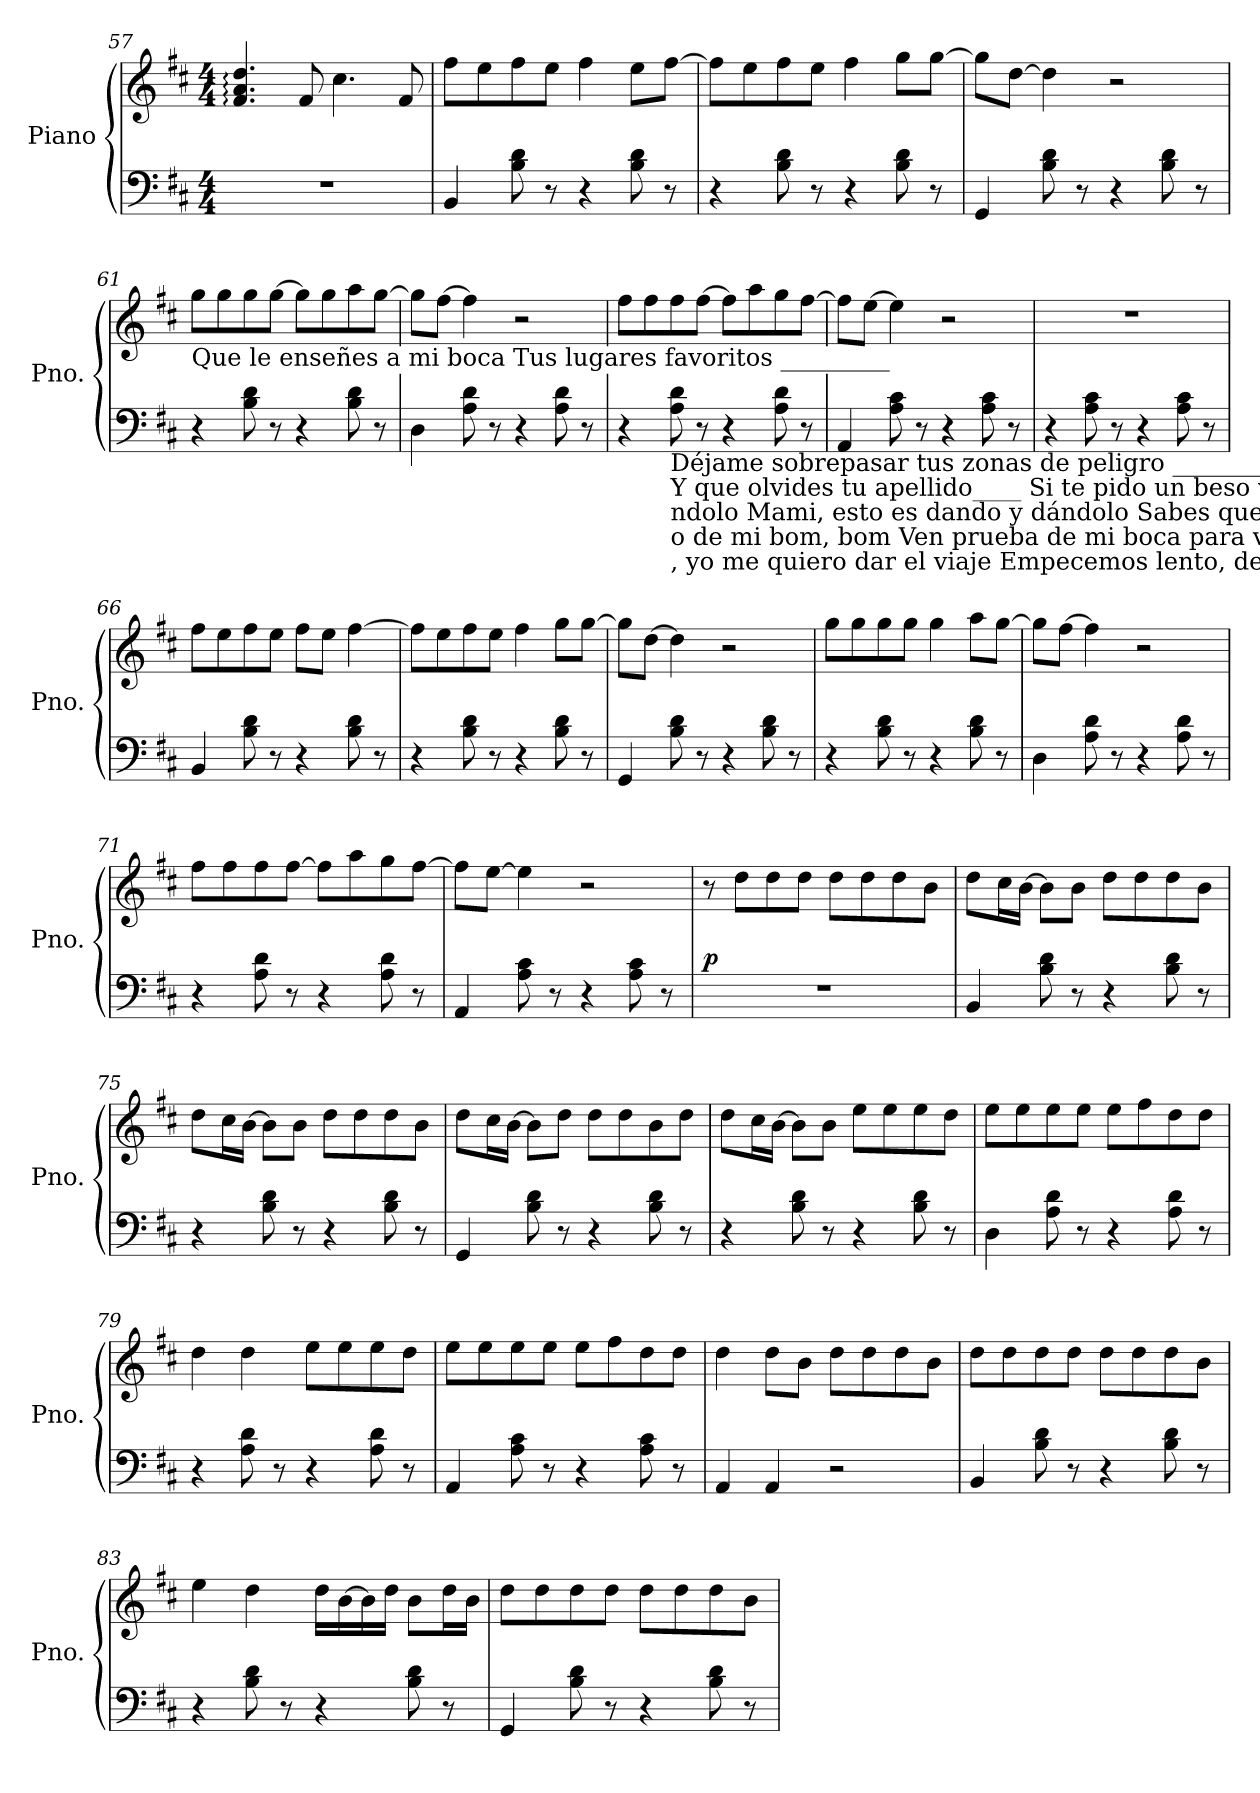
**kern	**kern	**dynam
*part1	*part1	*part1
*staff2	*staff1	*staff1/2
*I"Piano	*	*
*I'Pno.	*	*
*clefF4	*clefG2	*
*k[f#c#]	*k[f#c#]	*
*M4/4	*M4/4	*
=57	=57	=57
1r	4.f#/: 4.a/: 4.dd/:	.
.	8f#/	.
.	4.cc#\	.
.	8f#/	.
=58	=58	=58
4BB/	8ff#\L	.
.	8ee\	.
8B\ 8d\	8ff#\	.
8r	8ee\J	.
4r	4ff#\	.
8B\ 8d\	8ee\L	.
8r	[8ff#\J	.
=59	=59	=59
4r	8ff#\L]	.
.	8ee\	.
8B\ 8d\	8ff#\	.
8r	8ee\J	.
4r	4ff#\	.
8B\ 8d\	8gg\L	.
8r	[8gg\J	.
=60	=60	=60
4GG/	8gg\L]	.
.	[8dd\J	.
8B\ 8d\	4dd\]	.
8r	.	.
4r	2r	.
8B\ 8d\	.	.
8r	.	.
!!LO:PB:g=z
=61	=61	=61
!	!LO:TX:b:t=Que le enseñes a mi boca                                Tus   lugares    favoritos _________	!
4r	8gg\L	.
.	8gg\	.
8B\ 8d\	8gg\	.
8r	[8gg\J	.
4r	8gg\L]	.
.	8gg\	.
8B\ 8d\	8aa\	.
8r	[8gg\J	.
=62	=62	=62
4D\	8gg\L]	.
.	[8ff#\J	.
8A\ 8d\	4ff#\]	.
8r	.	.
4r	2r	.
8A\ 8d\	.	.
8r	.	.
=63	=63	=63
4r	8ff#\L	.
.	8ff#\	.
!LO:TX:b:t=Déjame  sobrepasar  tus zonas de   peligro _____________                   Hasta provocar tus gritos______	!	!
!LO:TX:b:t=Y que olvides tu apellido____                      Si te pido un beso ven dámelo   Yo sé que estás pensándo    Llevo tiempo intentá-	!	!
!LO:TX:b:t=ndolo       Mami, esto es dando y dándolo Sabes que tu corazón conmigo te hace bom, bom Sabes que esa beba está buscand-	!	!
!LO:TX:b:t=o de mi bom, bom Ven prueba de mi boca para ver cómo te sabe Quiero, quiero, quiero ver cuánto amor a ti te cabe     Yo no tengo prisa-	!	!
!LO:TX:b:t=, yo me quiero dar el viaje                    Empecemos lento, después salvaje         Pa sito a     pas   i  to,     suave suave-	!	!
8A\ 8d\	8ff#\	.
8r	[8ff#\J	.
4r	8ff#\L]	.
.	8aa\	.
8A\ 8d\	8gg\	.
8r	[8ff#\J	.
=64	=64	=64
4AA/	8ff#\L]	.
.	[8ee\J	.
8A\ 8c#\	4ee\]	.
8r	.	.
4r	2r	.
8A\ 8c#\	.	.
8r	.	.
=65	=65	=65
4r	1r	.
8A\ 8c#\	.	.
8r	.	.
4r	.	.
8A\ 8c#\	.	.
8r	.	.
!!LO:LB:g=z
=66	=66	=66
4BB/	8ff#\L	.
.	8ee\	.
8B\ 8d\	8ff#\	.
8r	8ee\J	.
4r	8ff#\L	.
.	8ee\J	.
8B\ 8d\	[4ff#\	.
8r	.	.
=67	=67	=67
4r	8ff#\L]	.
.	8ee\	.
8B\ 8d\	8ff#\	.
8r	8ee\J	.
4r	4ff#\	.
8B\ 8d\	8gg\L	.
8r	[8gg\J	.
=68	=68	=68
4GG/	8gg\L]	.
.	[8dd\J	.
8B\ 8d\	4dd\]	.
8r	.	.
4r	2r	.
8B\ 8d\	.	.
8r	.	.
=69	=69	=69
4r	8gg\L	.
.	8gg\	.
8B\ 8d\	8gg\	.
8r	8gg\J	.
4r	4gg\	.
8B\ 8d\	8aa\L	.
8r	[8gg\J	.
=70	=70	=70
4D\	8gg\L]	.
.	[8ff#\J	.
8A\ 8d\	4ff#\]	.
8r	.	.
4r	2r	.
8A\ 8d\	.	.
8r	.	.
!!LO:LB:g=z
=71	=71	=71
4r	8ff#\L	.
.	8ff#\	.
8A\ 8d\	8ff#\	.
8r	[8ff#\J	.
4r	8ff#\L]	.
.	8aa\	.
8A\ 8d\	8gg\	.
8r	[8ff#\J	.
=72	=72	=72
4AA/	8ff#\L]	.
.	[8ee\J	.
8A\ 8c#\	4ee\]	.
8r	.	.
4r	2r	.
8A\ 8c#\	.	.
8r	.	.
=73	=73	=73
!	!	!LO:DY:a=2
1r	8r	p
.	8dd\L	.
.	8dd\	.
.	8dd\J	.
.	8dd\L	.
.	8dd\	.
.	8dd\	.
.	8b\J	.
=74	=74	=74
4BB/	8dd\L	.
.	16cc#\L	.
.	[16b\JJ	.
8B\ 8d\	8b\L]	.
8r	8b\J	.
4r	8dd\L	.
.	8dd\	.
8B\ 8d\	8dd\	.
8r	8b\J	.
=75	=75	=75
4r	8dd\L	.
.	16cc#\L	.
.	[16b\JJ	.
8B\ 8d\	8b\L]	.
8r	8b\J	.
4r	8dd\L	.
.	8dd\	.
8B\ 8d\	8dd\	.
8r	8b\J	.
!!LO:LB:g=z
=76	=76	=76
4GG/	8dd\L	.
.	16cc#\L	.
.	[16b\JJ	.
8B\ 8d\	8b\L]	.
8r	8dd\J	.
4r	8dd\L	.
.	8dd\	.
8B\ 8d\	8b\	.
8r	8dd\J	.
=77	=77	=77
4r	8dd\L	.
.	16cc#\L	.
.	[16b\JJ	.
8B\ 8d\	8b\L]	.
8r	8b\J	.
4r	8ee\L	.
.	8ee\	.
8B\ 8d\	8ee\	.
8r	8dd\J	.
=78	=78	=78
4D\	8ee\L	.
.	8ee\	.
8A\ 8d\	8ee\	.
8r	8ee\J	.
4r	8ee\L	.
.	8ff#\	.
8A\ 8d\	8dd\	.
8r	8dd\J	.
=79	=79	=79
4r	4dd\	.
8A\ 8d\	4dd\	.
8r	.	.
4r	8ee\L	.
.	8ee\	.
8A\ 8d\	8ee\	.
8r	8dd\J	.
=80	=80	=80
4AA/	8ee\L	.
.	8ee\	.
8A\ 8c#\	8ee\	.
8r	8ee\J	.
4r	8ee\L	.
.	8ff#\	.
8A\ 8c#\	8dd\	.
8r	8dd\J	.
!!LO:LB:g=z
=81	=81	=81
4AA/	4dd\	.
4AA/	8dd\L	.
.	8b\J	.
2r	8dd\L	.
.	8dd\	.
.	8dd\	.
.	8b\J	.
=82	=82	=82
4BB/	8dd\L	.
.	8dd\	.
8B\ 8d\	8dd\	.
8r	8dd\J	.
4r	8dd\L	.
.	8dd\	.
8B\ 8d\	8dd\	.
8r	8b\J	.
=83	=83	=83
4r	4ee\	.
8B\ 8d\	4dd\	.
8r	.	.
4r	16dd\LL	.
.	[16b\	.
.	16b\]	.
.	16dd\JJ	.
8B\ 8d\	8b\L	.
8r	16dd\L	.
.	16b\JJ	.
=84	=84	=84
4GG/	8dd\L	.
.	8dd\	.
8B\ 8d\	8dd\	.
8r	8dd\J	.
4r	8dd\L	.
.	8dd\	.
8B\ 8d\	8dd\	.
8r	8b\J	.
=	=	=
*-	*-	*-
